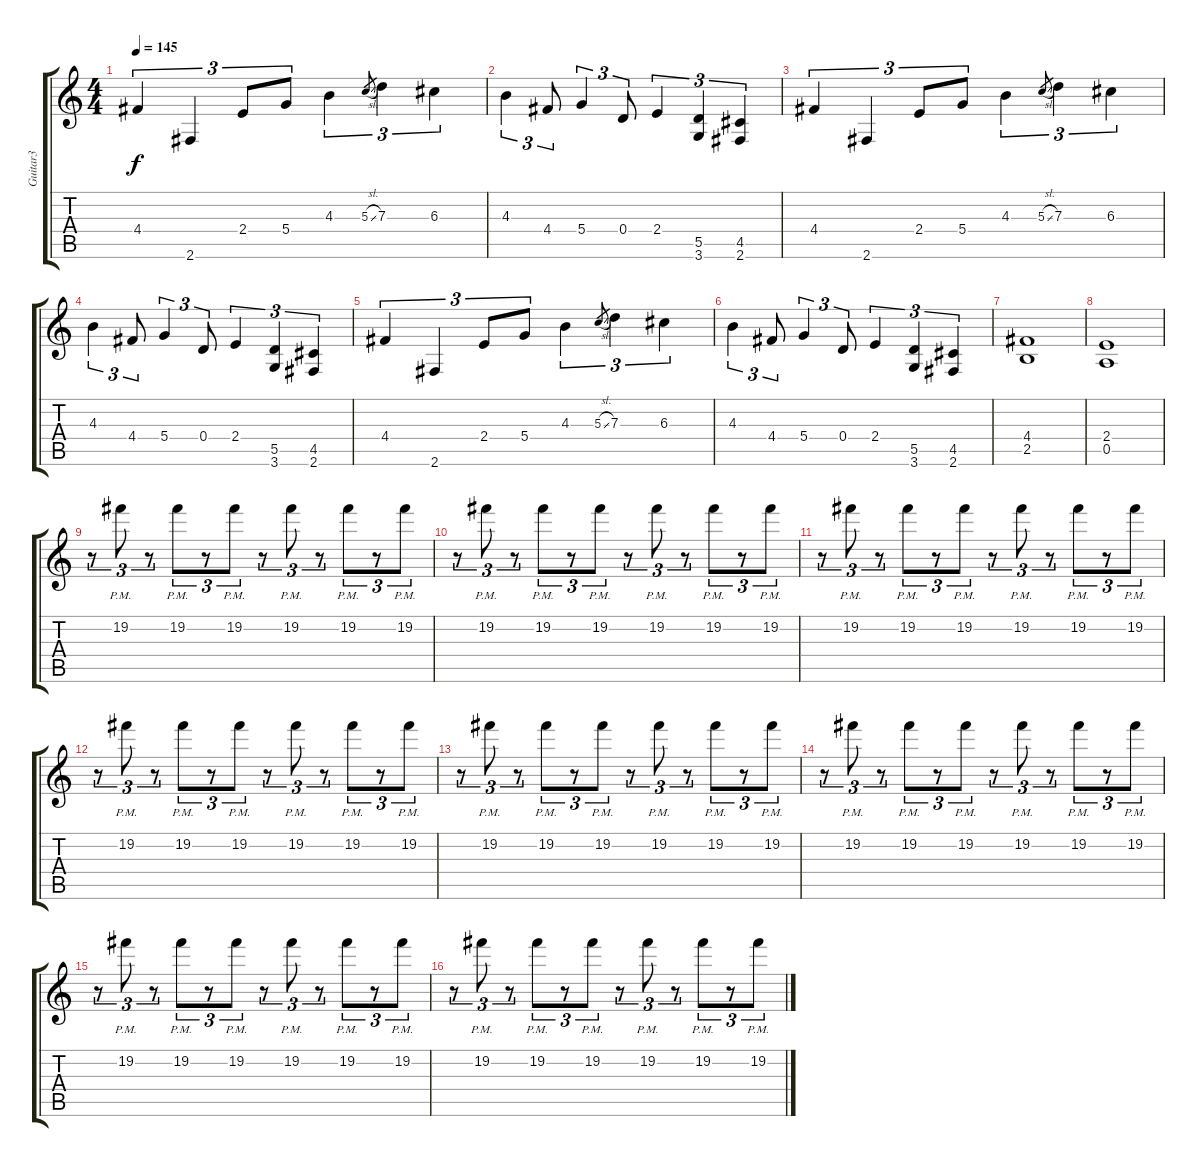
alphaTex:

\track ("Guitar3" "Guitar3") {instrument overdrivenguitar}
\staff {score tabs}
\tuning (E4 B3 G3 D3 A2 E2) {hide}
\ts (4 4)
\tempo 145
\clef g2
\ks c
4.4.4{tu (3 2) dy f} 2.6.4{tu (3 2)} 2.4.8{tu (3 2)} 5.4.8{tu (3 2)} 4.3.4{tu (3 2)} 5.3{sl}.8{gr} 7.3.4{tu (3 2)} 6.3.4{tu (3 2)} |
4.3.4{tu (3 2)} 4.4.8{tu (3 2)} 5.4.4{tu (3 2)} 0.4.8{tu (3 2)} 2.4.4{tu (3 2)} (5.5 3.6).4{tu (3 2)} (4.5 2.6).4{tu (3 2)} |
4.4.4{tu (3 2)} 2.6.4{tu (3 2)} 2.4.8{tu (3 2)} 5.4.8{tu (3 2)} 4.3.4{tu (3 2)} 5.3{sl}.8{gr} 7.3.4{tu (3 2)} 6.3.4{tu (3 2)} |
4.3.4{tu (3 2)} 4.4.8{tu (3 2)} 5.4.4{tu (3 2)} 0.4.8{tu (3 2)} 2.4.4{tu (3 2)} (5.5 3.6).4{tu (3 2)} (4.5 2.6).4{tu (3 2)} |
4.4.4{tu (3 2)} 2.6.4{tu (3 2)} 2.4.8{tu (3 2)} 5.4.8{tu (3 2)} 4.3.4{tu (3 2)} 5.3{sl}.8{gr} 7.3.4{tu (3 2)} 6.3.4{tu (3 2)} |
4.3.4{tu (3 2)} 4.4.8{tu (3 2)} 5.4.4{tu (3 2)} 0.4.8{tu (3 2)} 2.4.4{tu (3 2)} (5.5 3.6).4{tu (3 2)} (4.5 2.6).4{tu (3 2)} |
(4.4 2.5).1 |
(2.4 0.5).1 |
r.8{tu (3 2)} 19.2{pm}.8{tu (3 2)} r.8{tu (3 2)} 19.2{pm}.8{tu (3 2)} r.8{tu (3 2)} 19.2{pm}.8{tu (3 2)} r.8{tu (3 2)} 19.2{pm}.8{tu (3 2)} r.8{tu (3 2)} 19.2{pm}.8{tu (3 2)} r.8{tu (3 2)} 19.2{pm}.8{tu (3 2)} |
r.8{tu (3 2)} 19.2{pm}.8{tu (3 2)} r.8{tu (3 2)} 19.2{pm}.8{tu (3 2)} r.8{tu (3 2)} 19.2{pm}.8{tu (3 2)} r.8{tu (3 2)} 19.2{pm}.8{tu (3 2)} r.8{tu (3 2)} 19.2{pm}.8{tu (3 2)} r.8{tu (3 2)} 19.2{pm}.8{tu (3 2)} |
r.8{tu (3 2)} 19.2{pm}.8{tu (3 2)} r.8{tu (3 2)} 19.2{pm}.8{tu (3 2)} r.8{tu (3 2)} 19.2{pm}.8{tu (3 2)} r.8{tu (3 2)} 19.2{pm}.8{tu (3 2)} r.8{tu (3 2)} 19.2{pm}.8{tu (3 2)} r.8{tu (3 2)} 19.2{pm}.8{tu (3 2)} |
r.8{tu (3 2)} 19.2{pm}.8{tu (3 2)} r.8{tu (3 2)} 19.2{pm}.8{tu (3 2)} r.8{tu (3 2)} 19.2{pm}.8{tu (3 2)} r.8{tu (3 2)} 19.2{pm}.8{tu (3 2)} r.8{tu (3 2)} 19.2{pm}.8{tu (3 2)} r.8{tu (3 2)} 19.2{pm}.8{tu (3 2)} |
r.8{tu (3 2)} 19.2{pm}.8{tu (3 2)} r.8{tu (3 2)} 19.2{pm}.8{tu (3 2)} r.8{tu (3 2)} 19.2{pm}.8{tu (3 2)} r.8{tu (3 2)} 19.2{pm}.8{tu (3 2)} r.8{tu (3 2)} 19.2{pm}.8{tu (3 2)} r.8{tu (3 2)} 19.2{pm}.8{tu (3 2)} |
r.8{tu (3 2)} 19.2{pm}.8{tu (3 2)} r.8{tu (3 2)} 19.2{pm}.8{tu (3 2)} r.8{tu (3 2)} 19.2{pm}.8{tu (3 2)} r.8{tu (3 2)} 19.2{pm}.8{tu (3 2)} r.8{tu (3 2)} 19.2{pm}.8{tu (3 2)} r.8{tu (3 2)} 19.2{pm}.8{tu (3 2)} |
r.8{tu (3 2)} 19.2{pm}.8{tu (3 2)} r.8{tu (3 2)} 19.2{pm}.8{tu (3 2)} r.8{tu (3 2)} 19.2{pm}.8{tu (3 2)} r.8{tu (3 2)} 19.2{pm}.8{tu (3 2)} r.8{tu (3 2)} 19.2{pm}.8{tu (3 2)} r.8{tu (3 2)} 19.2{pm}.8{tu (3 2)} |
r.8{tu (3 2)} 19.2{pm}.8{tu (3 2)} r.8{tu (3 2)} 19.2{pm}.8{tu (3 2)} r.8{tu (3 2)} 19.2{pm}.8{tu (3 2)} r.8{tu (3 2)} 19.2{pm}.8{tu (3 2)} r.8{tu (3 2)} 19.2{pm}.8{tu (3 2)} r.8{tu (3 2)} 19.2{pm}.8{tu (3 2)}
